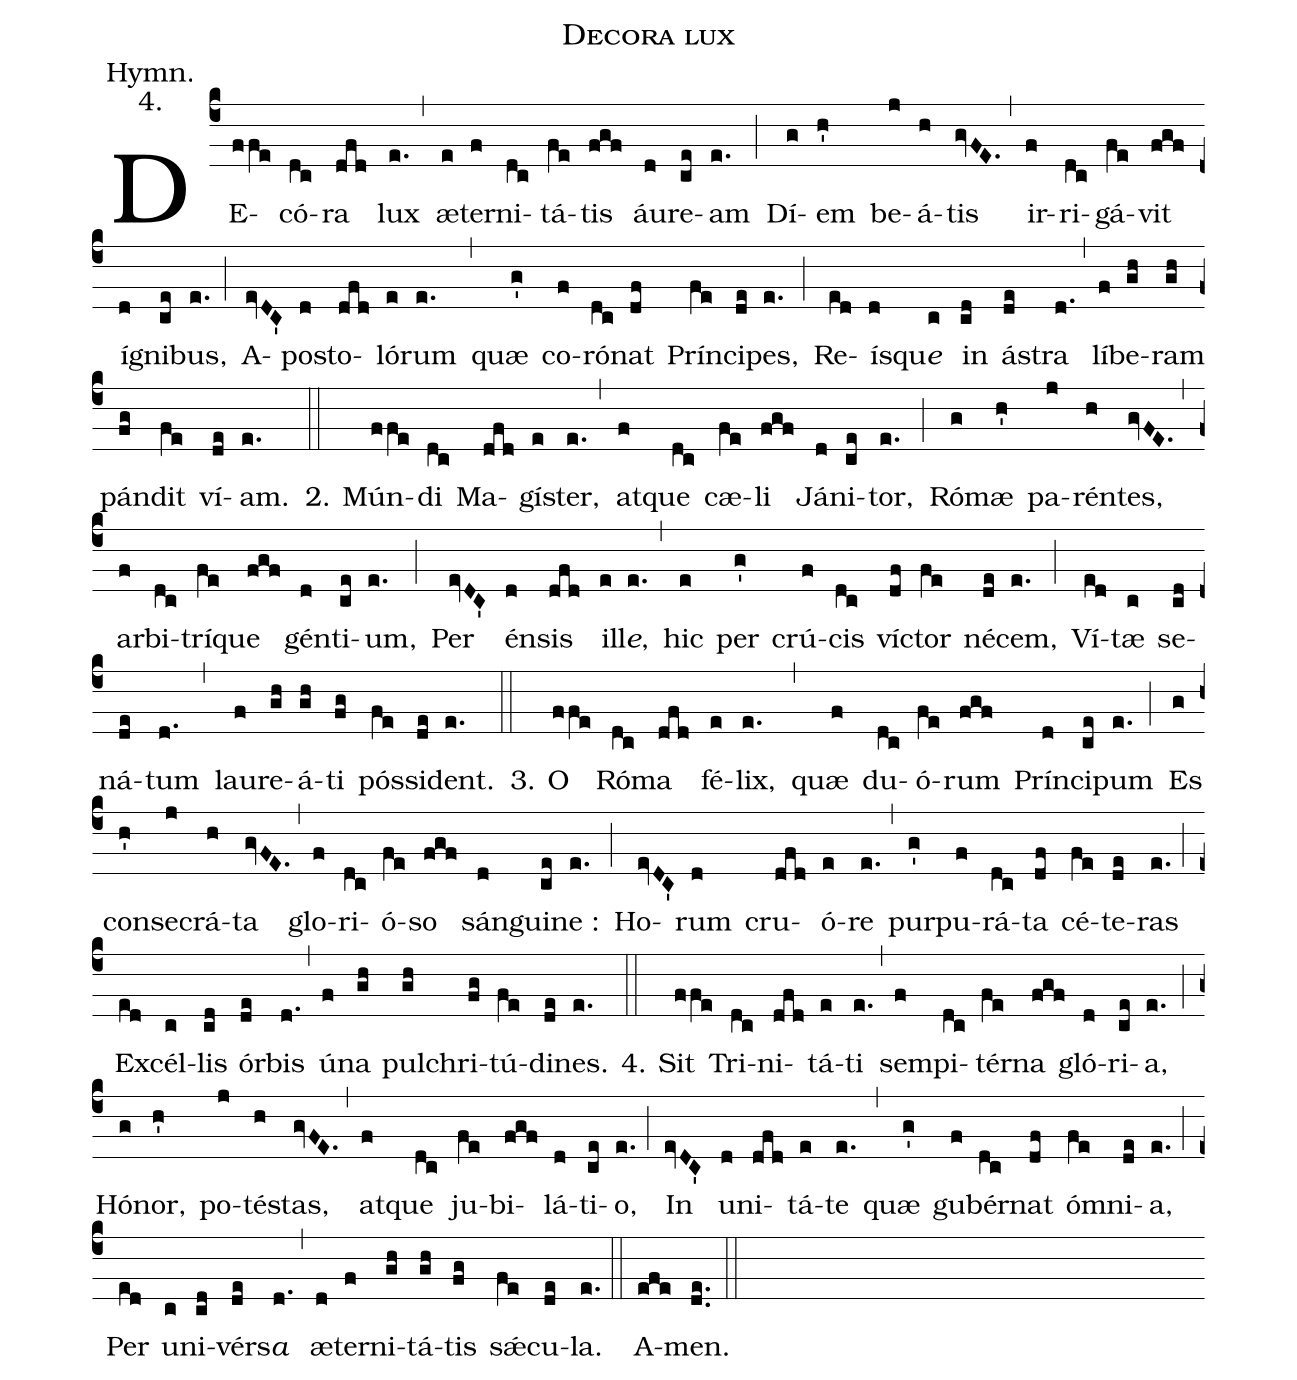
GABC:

name: Decora lux;
office-part: Hymnus;
mode: 4;
annotation: Hymn.;
annotation: 4.;
%%
% The syntax in this part is called gabc. Please refer to http://home.gna.org/gregorio/gabc/#basis

%TODO: fix problems in verses 2 and for around the elision

(c4)DE(ffe)có(dc)ra(dfd) lux(e.) (,) æ(e)ter(f)ni(dc)tá(fe)tis(fgf) áu(d)re(ce)am(e.) (;)
Dí(g)em(h') be(j)á(h)tis(gvFE.) (,) ir(f)ri(dc)gá(fe)vit(fgf) í(d)gni(ce)bus,(e.) (;)
A(evDC')po(d)sto(dfd)ló(e)rum(e.) (,) quæ(g') co(f)ró(dc)nat(df) Prín(fe)ci(de)pes,(e.) (;)
Re(ed)ís(d)qu<i>e</i>(c) in(cd) á(de)stra(d.) (,) lí(f)be(gh)ram(gh) pán(fg)dit(fe) ví(de)am.(e.) (::)

2. Mún(ffe)di(dc) Ma(dfd)gí(e)ster,(e.) (,) at(f)que(dc) cæ(fe)li(fgf) Já(d)ni(ce)tor,(e.) (;)
Ró(g)mæ(h') pa(j)rén(h)tes,(gvFE.) (,) ar(f)bi(dc)trí(fe)que(fgf) gén(d)ti(ce)um,(e.) (;)
Per(evDC') én(d)sis(dfd) il(e)l<i>e</i>,(e.) (,) hic(e) per(g') crú(f)cis(dc) ví(df)ctor(fe) né(de)cem,(e.) (;)
Ví(ed)tæ(c) se(cd)ná(de)tum(d.) (,) lau(f)re(gh)á(gh)ti(fg) pós(fe)si(de)dent.(e.) (::)

3. O(ffe) Ró(dc)ma(dfd) fé(e)lix,(e.) (,) quæ(f) du(dc)ó(fe)rum(fgf) Prín(d)ci(ce)pum(e.) (;)
Es(g) con(h')se(j)crá(h)ta(gvFE.) (,) glo(f)ri(dc)ó(fe)so(fgf) sán(d)gui(ce)ne :(e.) (;)
Ho(evDC')rum(d) cru(dfd)ó(e)re(e.) (,) pur(g')pu(f)rá(dc)ta(df) cé(fe)te(de)ras(e.) (;)
Ex(ed)cél(c)lis(cd) ór(de)bis(d.) (,) ú(f)na(gh) pul(gh)chri(fg)tú(fe)di(de)nes.(e.) (::)

4. Sit(ffe) Tri(dc)ni(dfd)tá(e)ti(e.) (,) sem(f)pi(dc)tér(fe)na(fgf) gló(d)ri(ce)a,(e.) (;)
Hó(g)nor,(h') po(j)té(h)stas,(gvFE.) (,) at(f)que(dc) ju(fe)bi(fgf)lá(d)ti(ce)o,(e.) (;)
In(evDC') u(d)ni(dfd)tá(e)te(e.) (,) quæ(g') gu(f)bér(dc)nat(df) óm(fe)ni(de)a,(e.) (;)
Per(ed) u(c)ni(cd)vér(de)s<i>a</i>(d.) (,) æ(d)ter(f)ni(gh)tá(gh)tis(fg) s<sp>'ae</sp>(fe)cu(de)la.(e.) (::)

A(efe)men.(de..) (::)
